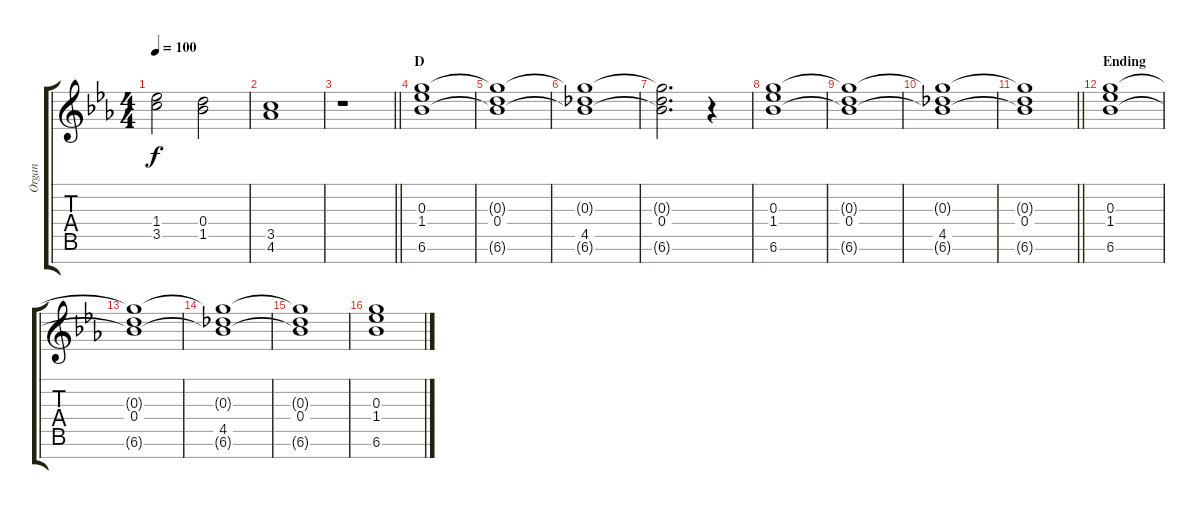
\track ("Organ" "Organ") {instrument rockorgan}
\staff {score tabs}
\tuning (E6 B5 G5 D5 A4 E4 B3) {hide}
\ts (4 4)
\tempo 100
\clef g2
\ks eb
(1.4 3.5).2{dy f} (0.4 1.5).2 |
(3.5 4.6).1 |
\barLineRight lightlight
r.1 |
\section ("" "D")
(0.3 1.4 6.6).1 |
(0.3{t} 0.4 6.6{t}).1 |
(0.3{t} 4.5 6.6{t}).1 |
(0.3{t} 0.4 6.6{t}).2{d} r.4 |
(0.3 1.4 6.6).1 |
(0.3{t} 0.4 6.6{t}).1 |
(0.3{t} 4.5 6.6{t}).1 |
\barLineRight lightlight
(0.3{t} 0.4 6.6{t}).1 |
\section ("" "Ending")
(0.3 1.4 6.6).1 |
(0.3{t} 0.4 6.6{t}).1 |
(0.3{t} 4.5 6.6{t}).1 |
(0.3{t} 0.4 6.6{t}).1 |
(0.3 1.4 6.6).1
